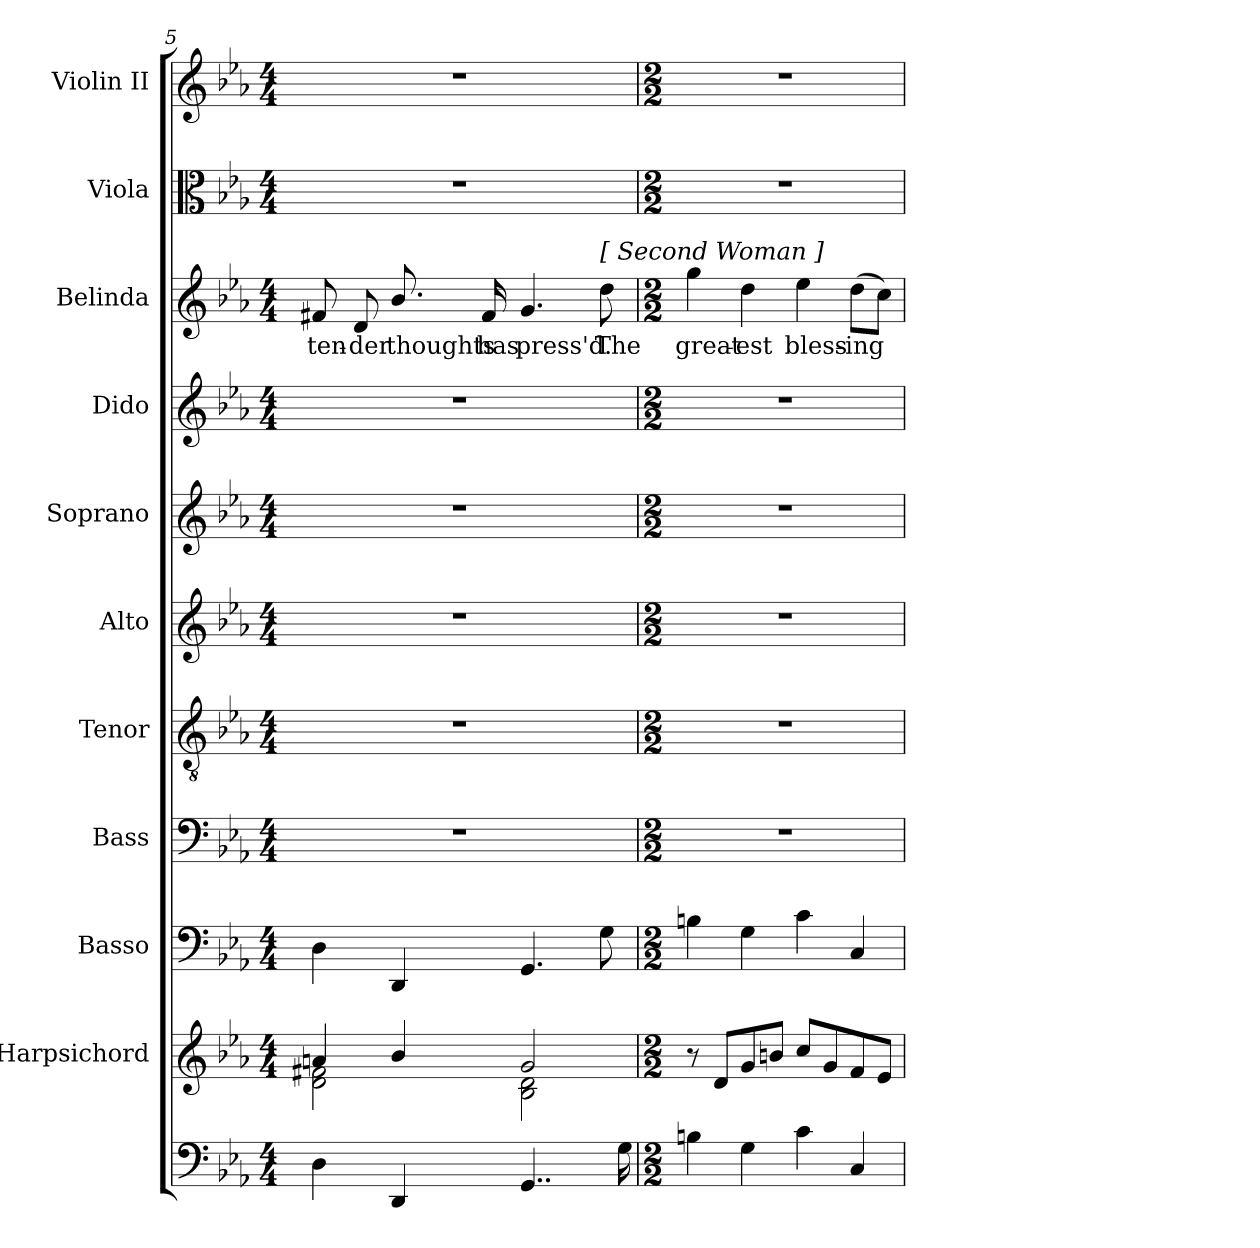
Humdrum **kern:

**kern	**kern	**kern	**kern	**kern	**kern	**kern	**kern	**kern	**text	**kern	**kern
*part11	*part10	*part9	*part8	*part7	*part6	*part5	*part4	*part3	*part3	*part2	*part1
*staff11	*staff10	*staff9	*staff8	*staff7	*staff6	*staff5	*staff4	*staff3	*staff3	*staff2	*staff1
*	*I"Harpsichord	*I"Basso	*I"Bass	*I"Tenor	*I"Alto	*I"Soprano	*I"Dido	*I"Belinda	*	*I"Viola	*I"Violin II
*	*	*	*I'B.	*I'T.	*I'A.	*I'S.	*	*	*	*I'Viola	*I'Vln. II
!!LO:LB:g=z
*clefF4	*clefG2	*clefF4	*clefF4	*clefGv2	*clefG2	*clefG2	*clefG2	*clefG2	*	*clefC3	*clefG2
*	*	*	*	*ITrd7c12	*	*	*	*	*	*	*
*k[b-e-a-]	*k[b-e-a-]	*k[b-e-a-]	*k[b-e-a-]	*k[b-e-a-]	*k[b-e-a-]	*k[b-e-a-]	*k[b-e-a-]	*k[b-e-a-]	*	*k[b-e-a-]	*k[b-e-a-]
*E-:	*E-:	*E-:	*E-:	*E-:	*E-:	*E-:	*E-:	*E-:	*	*E-:	*E-:
*M4/4	*M4/4	*M4/4	*M4/4	*M4/4	*M4/4	*M4/4	*M4/4	*M4/4	*	*M4/4	*M4/4
=5	=5	=5	=5	=5	=5	=5	=5	=5	=5	=5	=5
*	*^	*	*	*	*	*	*	*	*	*	*
!	!	!	!	!	!	!	!	!	!	!LO:LY:b:color=#000000	!	!
*	*	*	*	*	*	*	*	*	*	*	*	*^
4Di\	4ani/	2di\ 2f#Xi	4Di\	1r	1r	1r	1r	1r	8f#Xi/	ten-	1r	1r	2..ryy
!	!	!	!	!	!	!	!	!	!	!LO:LY:b:color=#000000	!	!	!
.	.	.	.	.	.	.	.	.	8di/	-der	.	.	.
!	!	!	!	!	!	!	!	!	!	!LO:LY:b:color=#000000	!	!	!
4DDi/	4b-i/	.	4DDi/	.	.	.	.	.	8.b-i/	thoughts	.	.	.
!	!	!	!	!	!	!	!	!	!	!LO:LY:b:color=#000000	!	!	!
.	.	.	.	.	.	.	.	.	16f#i/	has	.	.	.
!	!	!	!	!	!	!	!	!	!	!LO:LY:b:color=#000000	!	!	!
4..GGi/	2gi/	2B-i\ 2di	4.GGi/	.	.	.	.	.	4.gi/	press'd.	.	.	.
*	*	*	*	*	*	*	*	*	*MM130	*	*	*MM130	*
!	!	!	!	!	!	!	!	!	!LO:TX:a:B:t=[ Second Woman ]	!	!	!	!
!	!	!	!	!	!	!	!	!	!	!LO:LY:b:color=#000000	!	!	!
.	.	.	8Gi\	.	.	.	.	.	8ddi\	The	.	.	8ryy
16Gi\	.	.	.	.	.	.	.	.	.	.	.	.	.
*	*	*	*	*	*	*	*	*	*	*	*	*v	*v
=6	=6	=6	=6	=6	=6	=6	=6	=6	=6	=6	=6	=6
*M2/2	*M2/2	*	*M2/2	*M2/2	*M2/2	*M2/2	*M2/2	*M2/2	*M2/2	*	*M2/2	*M2/2
*	*	*	*	*	*	*	*	*	*	*	*	*^
!	!	!	!	!	!	!	!	!	!	!LO:LY:b:color=#000000	!	!	!
*	*	*	*	*	*	*	*	*	*	*	*	*v	*v
4Bni\	8r	8ryy	4Bni\	1r	1r	1r	1r	1r	4ggi\	great-	1r	1r
.	8di/L	8ryy	.	.	.	.	.	.	.	.	.	.
!	!	!	!	!	!	!	!	!	!	!LO:LY:b:color=#000000	!	!
4Gi\	8gi/	4ryy	4Gi\	.	.	.	.	.	4ddi\	-est	.	.
.	8bni/J	.	.	.	.	.	.	.	.	.	.	.
!	!	!	!	!	!	!	!	!	!	!LO:LY:b:color=#000000	!	!
4ci\	8cci/L	2ryy	4ci\	.	.	.	.	.	4ee-i\	bless-	.	.
.	8gi/	.	.	.	.	.	.	.	.	.	.	.
!	!	!	!	!	!	!	!	!	!	!LO:LY:b:color=#000000	!	!
4Ci/	8fi/	.	4Ci/	.	.	.	.	.	(8ddi\L	-ing	.	.
.	8e-i/J	.	.	.	.	.	.	.	8cci\J)	.	.	.
*	*v	*v	*	*	*	*	*	*	*	*	*	*
=	=	=	=	=	=	=	=	=	=	=	=
*-	*-	*-	*-	*-	*-	*-	*-	*-	*-	*-	*-
